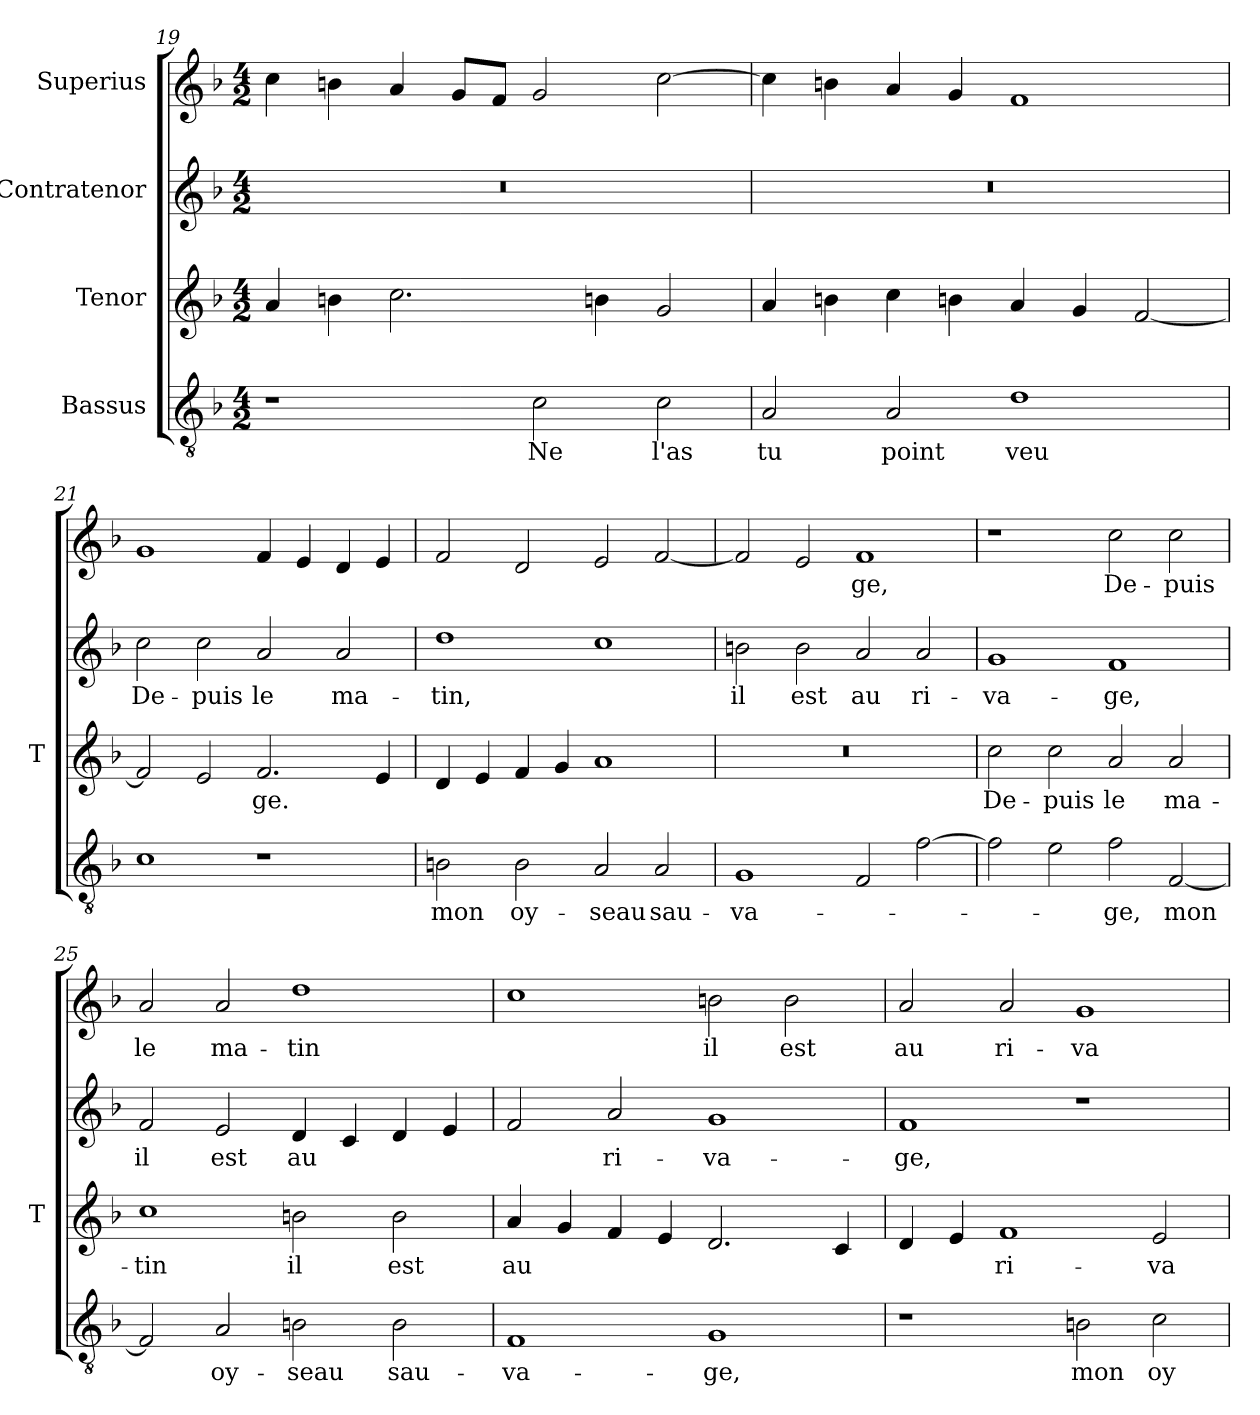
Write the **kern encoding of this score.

**kern	**text	**kern	**text	**kern	**text	**kern	**text
*part4	*part4	*part3	*part3	*part2	*part2	*part1	*part1
*staff4	*staff4	*staff3	*staff3	*staff2	*staff2	*staff1	*staff1
*I"Bassus	*	*I"Tenor	*	*I"Contratenor	*	*I"Superius	*
*	*	*I'T	*	*	*	*	*
*clefGv2	*	*clefG2	*	*clefG2	*	*clefG2	*
*k[b-]	*	*k[b-]	*	*k[b-]	*	*k[b-]	*
*M4/2	*	*M4/2	*	*M4/2	*	*M4/2	*
=19	=19	=19	=19	=19	=19	=19	=19
1r	.	4a	.	0r	.	4cc	.
.	.	4bn	.	.	.	4bn	.
.	.	2.cc	.	.	.	4a	.
.	.	.	.	.	.	8gL	.
.	.	.	.	.	.	8fJ	.
2c	-Ne	.	.	.	.	2g	.
.	.	4bn	.	.	.	.	.
2c	-l'as	2g	.	.	.	[2cc	.
=20	=20	=20	=20	=20	=20	=20	=20
2A	-tu	4a	.	0r	.	4cc]	.
.	.	4bn	.	.	.	4bn	.
2A	-point	4cc	.	.	.	4a	.
.	.	4bn	.	.	.	4g	.
1d	-veu	4a	.	.	.	1f	.
.	.	4g	.	.	.	.	.
.	.	[2f	.	.	.	.	.
=21	=21	=21	=21	=21	=21	=21	=21
1c	.	2f]	.	2cc	De-	1g	.
.	.	2e	.	2cc	-puis	.	.
1r	.	2.f	-ge.	2a	-le	4f	.
.	.	.	.	.	.	4e	.
.	.	.	.	2a	ma-	4d	.
.	.	4e	.	.	.	4e	.
=22	=22	=22	=22	=22	=22	=22	=22
2Bn	-mon	4d	.	1dd	-tin,	2f	.
.	.	4e	.	.	.	.	.
2B	oy-	4f	.	.	.	2d	.
.	.	4g	.	.	.	.	.
2A	-seau	1a	.	1cc	.	2e	.
2A	sau-	.	.	.	.	[2f	.
=23	=23	=23	=23	=23	=23	=23	=23
1G	va-	0r	.	2bn	-il	2f]	.
.	.	.	.	2b	-est	2e	.
2F	.	.	.	2a	-au	1f	-ge,
[2f	.	.	.	2a	ri-	.	.
=24	=24	=24	=24	=24	=24	=24	=24
2f]	.	2cc	De-	1g	va-	1r	.
2e	.	2cc	-puis	.	.	.	.
2f	-ge,	2a	-le	1f	-ge,	2cc	De-
[2F	-mon	2a	ma-	.	.	2cc	-puis
=25	=25	=25	=25	=25	=25	=25	=25
2F]	.	1cc	-tin	2f	-il	2a	-le
2A	oy-	.	.	2e	-est	2a	ma-
2Bn	-seau	2bn	-il	4d	-au	1dd	-tin
.	.	.	.	4c	.	.	.
2B	sau-	2b	-est	4d	.	.	.
.	.	.	.	4e	.	.	.
=26	=26	=26	=26	=26	=26	=26	=26
1F	va-	4a	-au	2f	.	1cc	.
.	.	4g	.	.	.	.	.
.	.	4f	.	2a	ri-	.	.
.	.	4e	.	.	.	.	.
1G	-ge,	2.d	.	1g	va-	2bn	-il
.	.	.	.	.	.	2b	-est
.	.	4c	.	.	.	.	.
=27	=27	=27	=27	=27	=27	=27	=27
1r	.	4d	.	1f	-ge,	2a	-au
.	.	4e	.	.	.	.	.
.	.	1f	ri-	.	.	2a	ri-
2Bn	-mon	.	.	1r	.	1g	va-
2c	oy-	2e	va-	.	.	.	.
=	=	=	=	=	=	=	=
*-	*-	*-	*-	*-	*-	*-	*-
